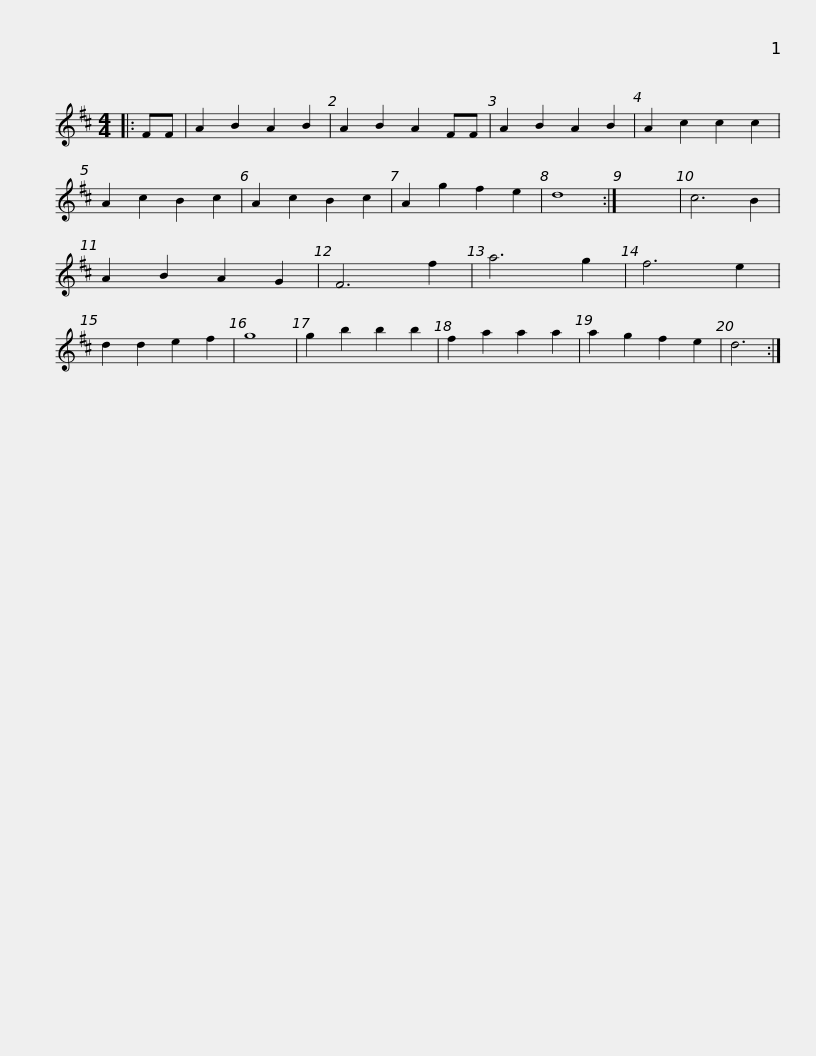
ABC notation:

X:1
L:1/8
M:4/4
I:linebreak $
K:D
V:1 treble
V:1
|: FF | A2 B2 A2 B2 | A2 B2 A2 FF | A2 B2 A2 B2 |$ A2 c2 c2 c2 | %5
 A2 c2 B2 c2 | A2 c2 B2 c2 | A2 g2 f2 e2 | d8 :| x8 | %10
 c6 B2 | A2 B2 A2 G2 | F6 f2 | a6 g2 | f6 e2 |$ %15
 d2 d2 e2 f2 | g8 | g2 b2 b2 b2 | f2 a2 a2 a2 | a2 g2 f2 e2 | %20
 d6 :| %21
